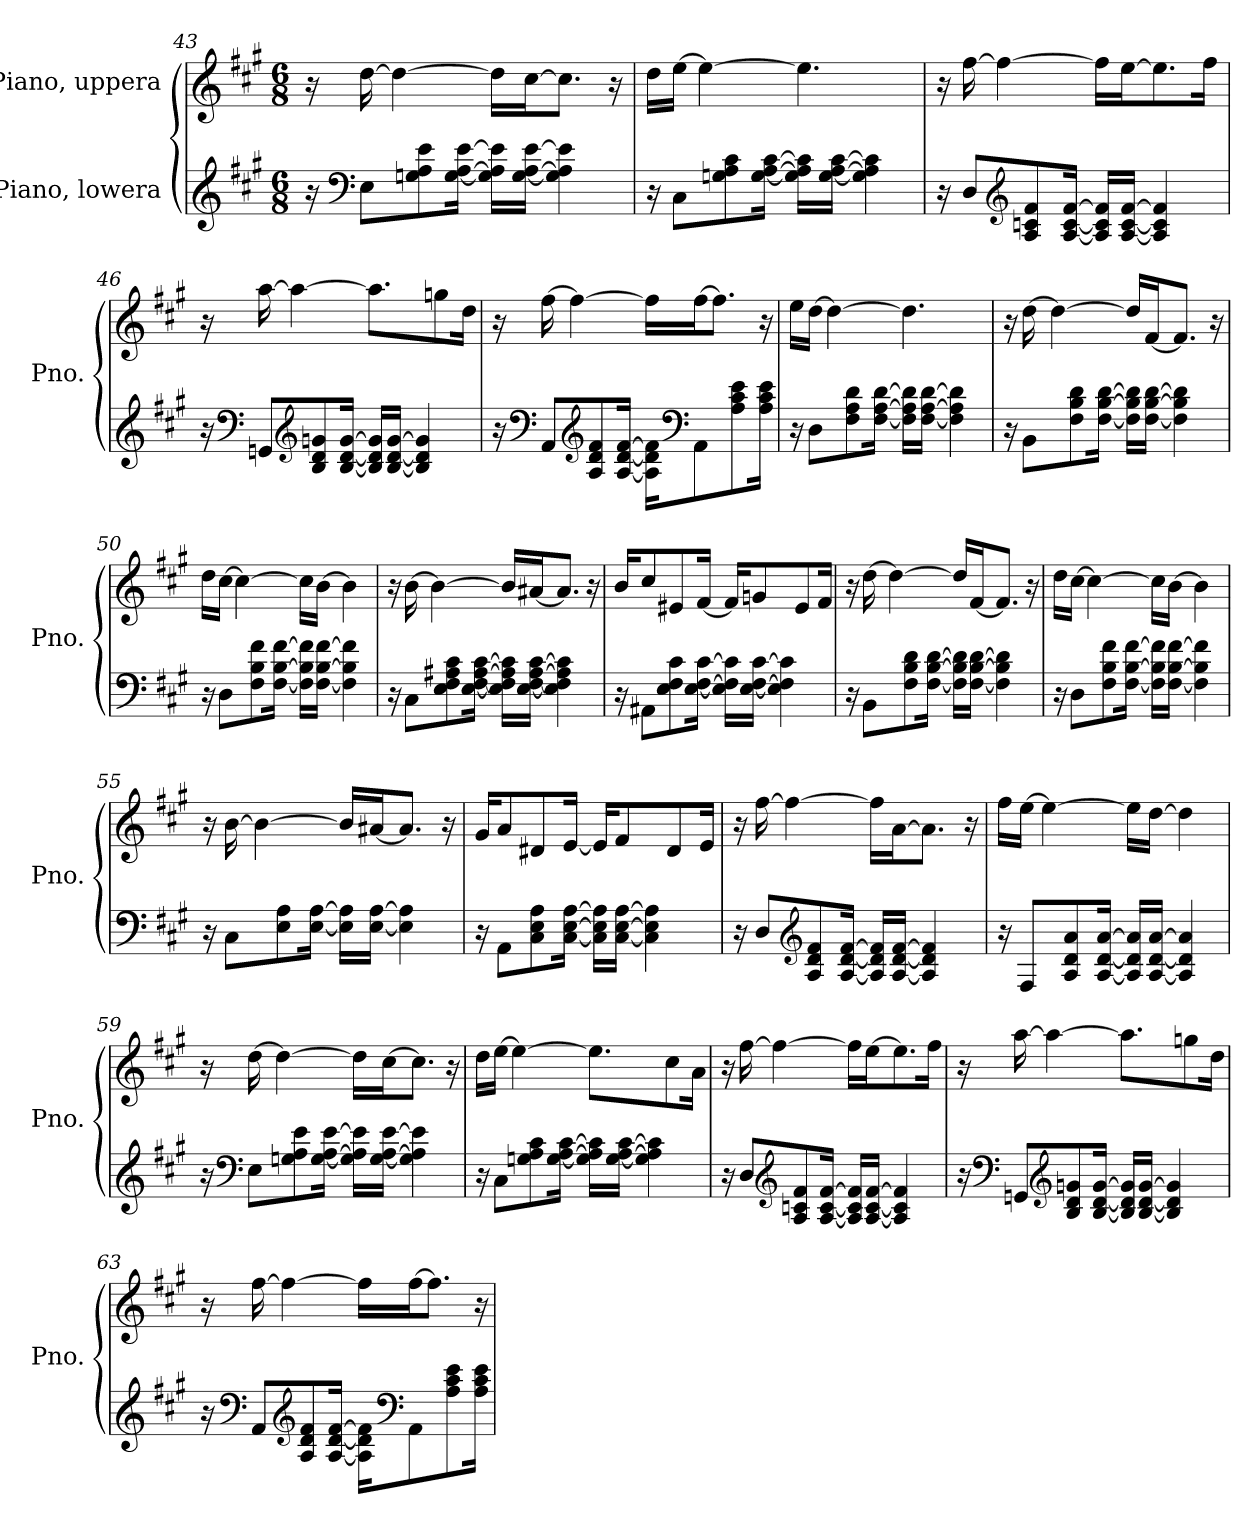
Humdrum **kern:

**kern	**kern
*part2	*part1
*staff2	*staff1
*I"Piano, lowera	*I"Piano, uppera
*I'Pno.	*I'Pno.
*clefG2	*clefG2
*k[f#c#g#]	*k[f#c#g#]
*M6/8	*M6/8
=43	=43
16r	16r
*clefF4	*
8E\L	[16dd\
.	4dd\_
8Gn\ 8A\ 8e\	.
[16G\ [16A\ [16e\Jk	.
16G\] 16A\] 16e\]LL	16dd\LL]
[16G\ [16A\ [16e\JJ	[16cc#\J
4G\] 4A\] 4e\]	8.cc#\J]
.	16r
=44	=44
16r	16dd\LL
8C#\L	[16ee\JJ
.	4ee\_
8Gn\ 8A\ 8c#\	.
[16G\ [16A\ [16c#\Jk	.
16G\] 16A\] 16c#\]LL	4.ee\]
[16G\ [16A\ [16c#\JJ	.
4G\] 4A\] 4c#\]	.
!!LO:LB:g=z
=45	=45
16r	16r
8D/L	[16ff#\
.	4ff#\_
*clefG2	*
8A/ 8cn/ 8f#/	.
[16A/ [16c/ [16f#/Jk	.
16A/] 16c/] 16f#/]LL	16ff#\LL]
[16A/ [16c/ [16f#/JJ	[16ee\J
4A/] 4c/] 4f#/]	8.ee\]
.	16ff#\Jk
=46	=46
16r	16r
*clefF4	*
8GGn/L	[16aa\
.	4aa\_
*clefG2	*
8B/ 8d/ 8gn/	.
[16B/ [16d/ [16g/Jk	.
16B/] 16d/] 16g/]LL	8.aa\L]
[16B/ [16d/ [16g/JJ	.
4B/] 4d/] 4g/]	.
.	8ggn\
.	16dd\Jk
!!LO:LB:g=z
=47	=47
16r	16r
*clefF4	*
8AA/L	[16ff#\
.	4ff#\_
*clefG2	*
8A/ 8d/ 8f#/	.
[16A/ [16d/ [16f#/Jk	.
16A\] 16d\] 16f#\]KL	16ff#\LL]
*clefF4	*
8AA\	[16ff#\J
.	8.ff#\J]
8A\ 8c#\ 8e\	.
16A\ 16c#\ 16e\Jk	16r
=48	=48
16r	16ee\LL
8D\L	[16dd\JJ
.	4dd\_
8F#\ 8A\ 8d\	.
[16F#\ [16A\ [16d\Jk	.
16F#\] 16A\] 16d\]LL	4.dd\]
[16F#\ [16A\ [16d\JJ	.
4F#\] 4A\] 4d\]	.
=49	=49
16r	16r
8BB\L	[16dd\
.	4dd\_
8F#\ 8B\ 8d\	.
[16F#\ [16B\ [16d\Jk	.
16F#\] 16B\] 16d\]LL	16dd/LL]
[16F#\ [16B\ [16d\JJ	[16f#/J
4F#\] 4B\] 4d\]	8.f#/J]
.	16r
!!LO:LB:g=z
=50	=50
16r	16dd\LL
8D\L	[16cc#\JJ
.	4cc#\_
8F#\ 8B\ 8f#\	.
[16F#\ [16B\ [16f#\Jk	.
16F#\] 16B\] 16f#\]LL	16cc#\LL]
[16F#\ [16B\ [16f#\JJ	[16b\JJ
4F#\] 4B\] 4f#\]	4b\]
=51	=51
16r	16r
8C#\L	[16b\
.	4b\_
8E\ 8F#\ 8A#X\ 8c#\	.
[16E\ [16F#\ [16A#\ [16c#\Jk	.
16E\] 16F#\] 16A#\] 16c#\]LL	16b/LL]
[16E\ [16F#\ [16A#\ [16c#\JJ	[16a#X/J
4E\] 4F#\] 4A#\] 4c#\]	8.a#/J]
.	16r
=52	=52
16r	16b/KL
8AA#X\L	8cc#/
8E\ 8F#\ 8c#\	8e#X/
[16E\ [16F#\ [16c#\Jk	[16f#/Jk
16E\] 16F#\] 16c#\]LL	16f#/KL]
[16E\ [16F#\ [16c#\JJ	8gn/
4E\] 4F#\] 4c#\]	.
.	8e#/
.	16f#/Jk
!!LO:PB:g=z
=53	=53
16r	16r
8BB\L	[16dd\
.	4dd\_
8F#\ 8B\ 8d\	.
[16F#\ [16B\ [16d\Jk	.
16F#\] 16B\] 16d\]LL	16dd/LL]
[16F#\ [16B\ [16d\JJ	[16f#/J
4F#\] 4B\] 4d\]	8.f#/J]
.	16r
=54	=54
16r	16dd\LL
8D\L	[16cc#\JJ
.	4cc#\_
8F#\ 8B\ 8f#\	.
[16F#\ [16B\ [16f#\Jk	.
16F#\] 16B\] 16f#\]LL	16cc#\LL]
[16F#\ [16B\ [16f#\JJ	[16b\JJ
4F#\] 4B\] 4f#\]	4b\]
=55	=55
16r	16r
8C#\L	[16b\
.	4b\_
8E\ 8A\	.
[16E\ [16A\Jk	.
16E\] 16A\]LL	16b/LL]
[16E\ [16A\JJ	[16a#X/J
4E\] 4A\]	8.a#/J]
.	16r
!!LO:LB:g=z
=56	=56
16r	16g#/KL
8AA\L	8a/
8C#\ 8E\ 8A\	8d#X/
[16C#\ [16E\ [16A\Jk	[16e/Jk
16C#\] 16E\] 16A\]LL	16e/KL]
[16C#\ [16E\ [16A\JJ	8f#/
4C#\] 4E\] 4A\]	.
.	8d#/
.	16e/Jk
=57	=57
16r	16r
8D/L	[16ff#\
.	4ff#\_
*clefG2	*
8A/ 8d/ 8f#/	.
[16A/ [16d/ [16f#/Jk	.
16A/] 16d/] 16f#/]LL	16ff#\LL]
[16A/ [16d/ [16f#/JJ	[16a\J
4A/] 4d/] 4f#/]	8.a\J]
.	16r
=58	=58
16r	16ff#\LL
8F#/L	[16ee\JJ
.	4ee\_
8A/ 8d/ 8a/	.
[16A/ [16d/ [16a/Jk	.
16A/] 16d/] 16a/]LL	16ee\LL]
[16A/ [16d/ [16a/JJ	[16dd\JJ
4A/] 4d/] 4a/]	4dd\]
!!LO:LB:g=z
=59	=59
16r	16r
*clefF4	*
8E\L	[16dd\
.	4dd\_
8Gn\ 8A\ 8e\	.
[16G\ [16A\ [16e\Jk	.
16G\] 16A\] 16e\]LL	16dd\LL]
[16G\ [16A\ [16e\JJ	[16cc#\J
4G\] 4A\] 4e\]	8.cc#\J]
.	16r
=60	=60
16r	16dd\LL
8C#\L	[16ee\JJ
.	4ee\_
8Gn\ 8A\ 8c#\	.
[16G\ [16A\ [16c#\Jk	.
16G\] 16A\] 16c#\]LL	8.ee\L]
[16G\ [16A\ [16c#\JJ	.
4G\] 4A\] 4c#\]	.
.	8cc#\
.	16a\Jk
!!LO:LB:g=z
=61	=61
16r	16r
8D/L	[16ff#\
.	4ff#\_
*clefG2	*
8A/ 8cn/ 8f#/	.
[16A/ [16c/ [16f#/Jk	.
16A/] 16c/] 16f#/]LL	16ff#\LL]
[16A/ [16c/ [16f#/JJ	[16ee\J
4A/] 4c/] 4f#/]	8.ee\]
.	16ff#\Jk
=62	=62
16r	16r
*clefF4	*
8GGn/L	[16aa\
.	4aa\_
*clefG2	*
8B/ 8d/ 8gn/	.
[16B/ [16d/ [16g/Jk	.
16B/] 16d/] 16g/]LL	8.aa\L]
[16B/ [16d/ [16g/JJ	.
4B/] 4d/] 4g/]	.
.	8ggn\
.	16dd\Jk
!!LO:LB:g=z
=63	=63
16r	16r
*clefF4	*
8AA/L	[16ff#\
.	4ff#\_
*clefG2	*
8A/ 8d/ 8f#/	.
[16A/ [16d/ [16f#/Jk	.
16A\] 16d\] 16f#\]KL	16ff#\LL]
*clefF4	*
8AA\	[16ff#\J
.	8.ff#\J]
8A\ 8c#\ 8e\	.
16A\ 16c#\ 16e\Jk	16r
=	=
*-	*-
